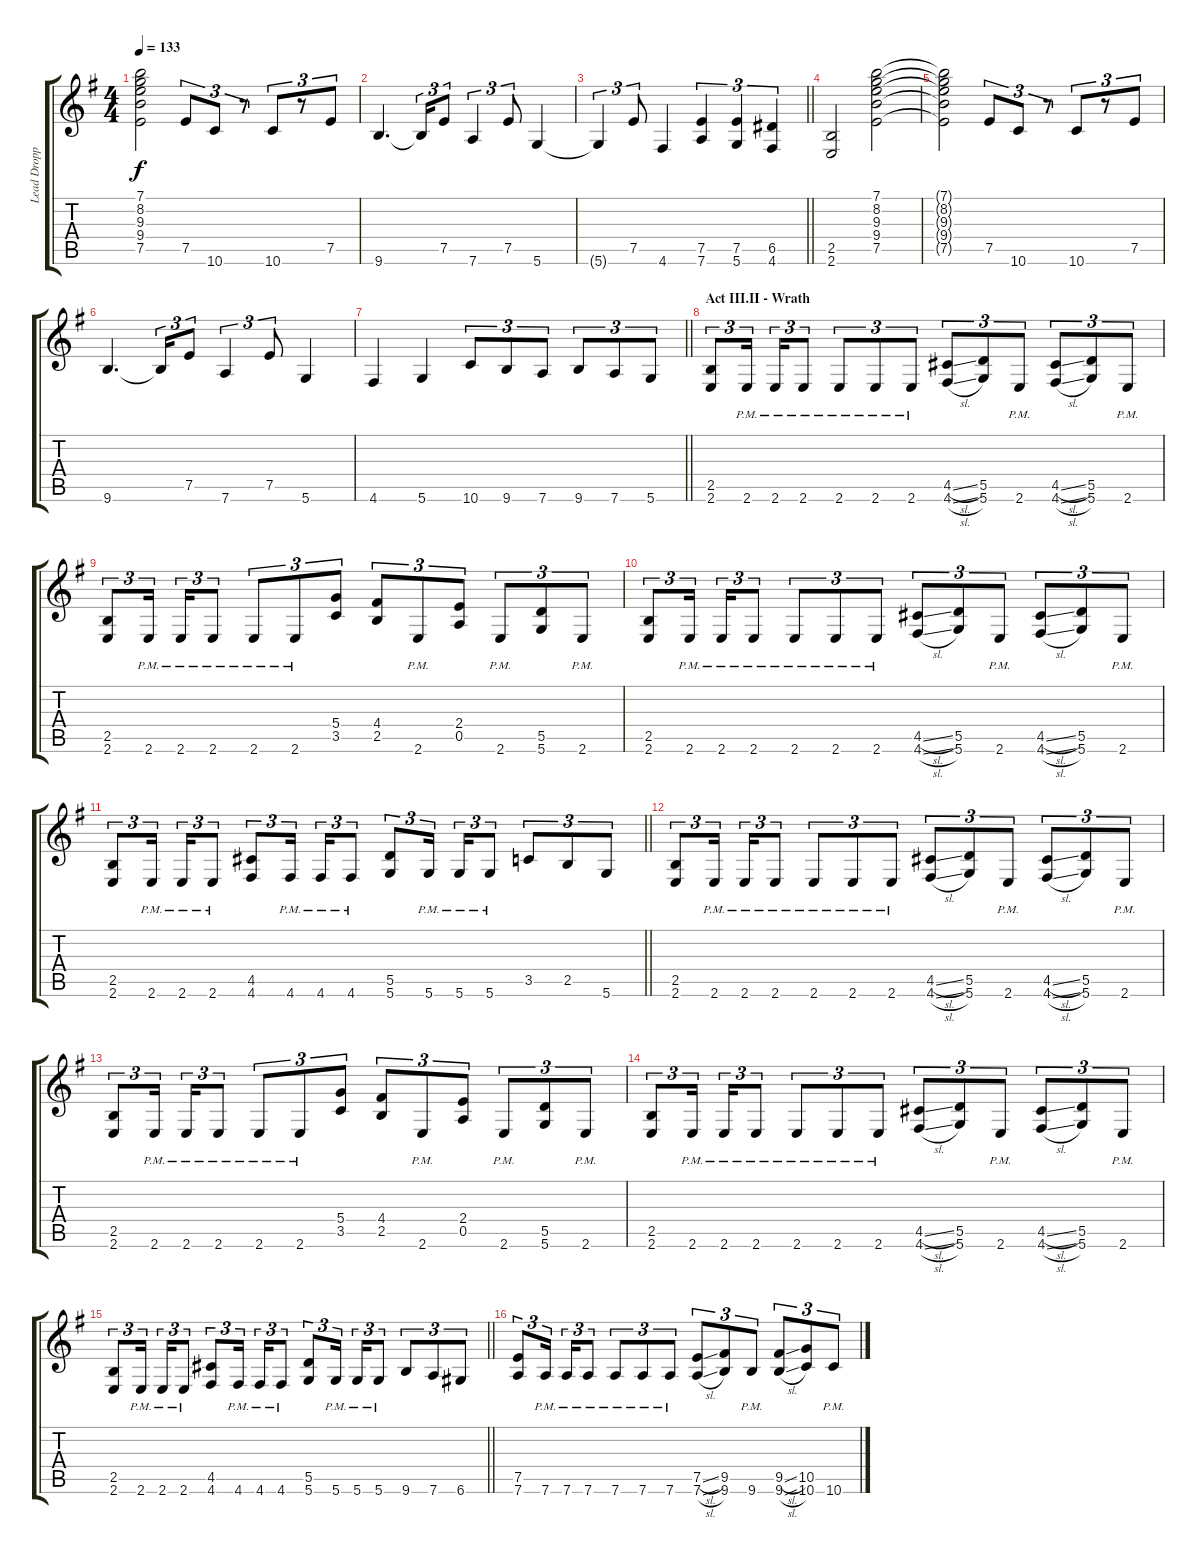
\track ("Lead Dropped D " "Lead Dropp") {instrument distortionguitar}
\staff {score tabs}
\tuning (E4 B3 G3 D3 A2 D2) {hide}
\ts (4 4)
\tempo 133
\clef g2
\ks eminor
(7.1{t} 8.2{t} 9.3{t} 9.4{t} 7.5{t}).2{dy f} 7.5.8{tu (3 2)} 10.6.8{tu (3 2)} r.8{tu (3 2)} 10.6.8{tu (3 2)} r.8{tu (3 2)} 7.5.8{tu (3 2)} |
9.6.4{d} 9.6{t}.16{tu (3 2)} 7.5.8{tu (3 2)} 7.6.4{tu (3 2)} 7.5.8{tu (3 2)} 5.6.4 |
\barLineRight lightlight
5.6{t}.4{tu (3 2)} 7.5.8{tu (3 2)} 4.6.4 (7.5 7.6).4{tu (3 2)} (7.5 5.6).4{tu (3 2)} (6.5 4.6).4{tu (3 2)} |
(2.5 2.6).2 (7.1 8.2 9.3 9.4 7.5).2 |
(7.1{t} 8.2{t} 9.3{t} 9.4{t} 7.5{t}).2 7.5.8{tu (3 2)} 10.6.8{tu (3 2)} r.8{tu (3 2)} 10.6.8{tu (3 2)} r.8{tu (3 2)} 7.5.8{tu (3 2)} |
9.6.4{d} 9.6{t}.16{tu (3 2)} 7.5.8{tu (3 2)} 7.6.4{tu (3 2)} 7.5.8{tu (3 2)} 5.6.4 |
\barLineRight lightlight
4.6.4 5.6.4 10.6.8{tu (3 2)} 9.6.8{tu (3 2)} 7.6.8{tu (3 2)} 9.6.8{tu (3 2)} 7.6.8{tu (3 2)} 5.6.8{tu (3 2)} |
\section ("" "Act III.II - Wrath")
(2.5 2.6).8{tu (3 2)} 2.6{pm}.16{tu (3 2) beam splitsecondary} 2.6{pm}.16{tu (3 2)} 2.6{pm}.8{tu (3 2)} 2.6{pm}.8{tu (3 2)} 2.6{pm}.8{tu (3 2)} 2.6{pm}.8{tu (3 2)} (4.5{sl} 4.6{sl}).8{tu (3 2)} (5.5 5.6).8{tu (3 2)} 2.6{pm}.8{tu (3 2)} (4.5{sl} 4.6{sl}).8{tu (3 2)} (5.5 5.6).8{tu (3 2)} 2.6{pm}.8{tu (3 2)} |
(2.5 2.6).8{tu (3 2)} 2.6{pm}.16{tu (3 2) beam splitsecondary} 2.6{pm}.16{tu (3 2)} 2.6{pm}.8{tu (3 2)} 2.6{pm}.8{tu (3 2)} 2.6{pm}.8{tu (3 2)} (5.4 3.5).8{tu (3 2)} (4.4 2.5).8{tu (3 2)} 2.6{pm}.8{tu (3 2)} (2.4 0.5).8{tu (3 2)} 2.6{pm}.8{tu (3 2)} (5.5 5.6).8{tu (3 2)} 2.6{pm}.8{tu (3 2)} |
(2.5 2.6).8{tu (3 2)} 2.6{pm}.16{tu (3 2) beam splitsecondary} 2.6{pm}.16{tu (3 2)} 2.6{pm}.8{tu (3 2)} 2.6{pm}.8{tu (3 2)} 2.6{pm}.8{tu (3 2)} 2.6{pm}.8{tu (3 2)} (4.5{sl} 4.6{sl}).8{tu (3 2)} (5.5 5.6).8{tu (3 2)} 2.6{pm}.8{tu (3 2)} (4.5{sl} 4.6{sl}).8{tu (3 2)} (5.5 5.6).8{tu (3 2)} 2.6{pm}.8{tu (3 2)} |
\barLineRight lightlight
(2.5 2.6).8{tu (3 2)} 2.6{pm}.16{tu (3 2) beam splitsecondary} 2.6{pm}.16{tu (3 2)} 2.6{pm}.8{tu (3 2)} (4.5 4.6).8{tu (3 2)} 4.6{pm}.16{tu (3 2) beam splitsecondary} 4.6{pm}.16{tu (3 2)} 4.6{pm}.8{tu (3 2)} (5.5 5.6).8{tu (3 2)} 5.6{pm}.16{tu (3 2) beam splitsecondary} 5.6{pm}.16{tu (3 2)} 5.6{pm}.8{tu (3 2)} 3.5.8{tu (3 2)} 2.5.8{tu (3 2)} 5.6.8{tu (3 2)} |
(2.5 2.6).8{tu (3 2)} 2.6{pm}.16{tu (3 2) beam splitsecondary} 2.6{pm}.16{tu (3 2)} 2.6{pm}.8{tu (3 2)} 2.6{pm}.8{tu (3 2)} 2.6{pm}.8{tu (3 2)} 2.6{pm}.8{tu (3 2)} (4.5{sl} 4.6{sl}).8{tu (3 2)} (5.5 5.6).8{tu (3 2)} 2.6{pm}.8{tu (3 2)} (4.5{sl} 4.6{sl}).8{tu (3 2)} (5.5 5.6).8{tu (3 2)} 2.6{pm}.8{tu (3 2)} |
(2.5 2.6).8{tu (3 2)} 2.6{pm}.16{tu (3 2) beam splitsecondary} 2.6{pm}.16{tu (3 2)} 2.6{pm}.8{tu (3 2)} 2.6{pm}.8{tu (3 2)} 2.6{pm}.8{tu (3 2)} (5.4 3.5).8{tu (3 2)} (4.4 2.5).8{tu (3 2)} 2.6{pm}.8{tu (3 2)} (2.4 0.5).8{tu (3 2)} 2.6{pm}.8{tu (3 2)} (5.5 5.6).8{tu (3 2)} 2.6{pm}.8{tu (3 2)} |
(2.5 2.6).8{tu (3 2)} 2.6{pm}.16{tu (3 2) beam splitsecondary} 2.6{pm}.16{tu (3 2)} 2.6{pm}.8{tu (3 2)} 2.6{pm}.8{tu (3 2)} 2.6{pm}.8{tu (3 2)} 2.6{pm}.8{tu (3 2)} (4.5{sl} 4.6{sl}).8{tu (3 2)} (5.5 5.6).8{tu (3 2)} 2.6{pm}.8{tu (3 2)} (4.5{sl} 4.6{sl}).8{tu (3 2)} (5.5 5.6).8{tu (3 2)} 2.6{pm}.8{tu (3 2)} |
\barLineRight lightlight
(2.5 2.6).8{tu (3 2)} 2.6{pm}.16{tu (3 2) beam splitsecondary} 2.6{pm}.16{tu (3 2)} 2.6{pm}.8{tu (3 2)} (4.5 4.6).8{tu (3 2)} 4.6{pm}.16{tu (3 2) beam splitsecondary} 4.6{pm}.16{tu (3 2)} 4.6{pm}.8{tu (3 2)} (5.5 5.6).8{tu (3 2)} 5.6{pm}.16{tu (3 2) beam splitsecondary} 5.6{pm}.16{tu (3 2)} 5.6{pm}.8{tu (3 2)} 9.6.8{tu (3 2)} 7.6.8{tu (3 2)} 6.6.8{tu (3 2)} |
(7.5 7.6).8{tu (3 2)} 7.6{pm}.16{tu (3 2) beam splitsecondary} 7.6{pm}.16{tu (3 2)} 7.6{pm}.8{tu (3 2)} 7.6{pm}.8{tu (3 2)} 7.6{pm}.8{tu (3 2)} 7.6{pm}.8{tu (3 2)} (7.5{sl} 7.6{sl}).8{tu (3 2)} (9.5 9.6).8{tu (3 2)} 9.6{pm}.8{tu (3 2)} (9.5{sl} 9.6{sl}).8{tu (3 2)} (10.5 10.6).8{tu (3 2)} 10.6{pm}.8{tu (3 2)}
